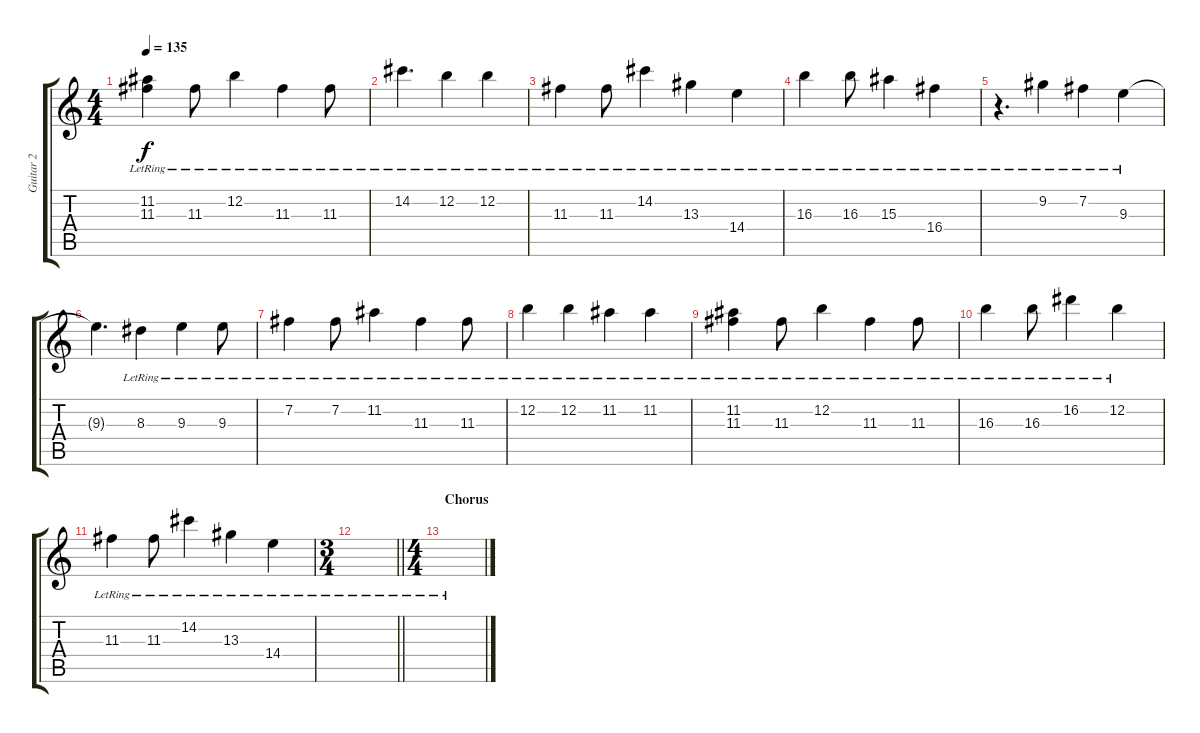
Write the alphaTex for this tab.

\track ("Guitar 2" "Guitar 2") {instrument overdrivenguitar}
\staff {score tabs}
\tuning (E4 B3 G3 D3 A2 E2) {hide}
\ts (4 4)
\tempo 135
\clef g2
\ks c
(11.2{lr} 11.3{lr}).4{dy f} 11.3{lr}.8 12.2{lr}.4 11.3{lr}.4 11.3{lr}.8 |
14.2{lr}.4{d} 12.2{lr}.4 12.2{lr}.4 |
11.3{lr}.4 11.3{lr}.8 14.2{lr}.4 13.3{lr}.4 14.4{lr}.4 |
16.3{lr}.4 16.3{lr}.8 15.3{lr}.4 16.4{lr}.4 |
r.4{d} 9.2{lr}.4 7.2{lr}.4 9.3{lr}.4 |
9.3{t}.4{d} 8.3{lr}.4 9.3{lr}.4 9.3{lr}.8 |
7.2{lr}.4 7.2{lr}.8 11.2{lr}.4 11.3{lr}.4 11.3{lr}.8 |
12.2{lr}.4 12.2{lr}.4 11.2{lr}.4 11.2{lr}.4 |
(11.2{lr} 11.3).4 11.3{lr}.8 12.2{lr}.4 11.3{lr}.4 11.3{lr}.8 |
16.3{lr}.4 16.3{lr}.8 16.2{lr}.4 12.2{lr}.4 |
11.3{lr}.4 11.3{lr}.8 14.2{lr}.4 13.3{lr}.4 14.4{lr}.4 |
\ts (3 4)
\barLineRight lightlight
|
\ts (4 4)
\section ("" "Chorus")
